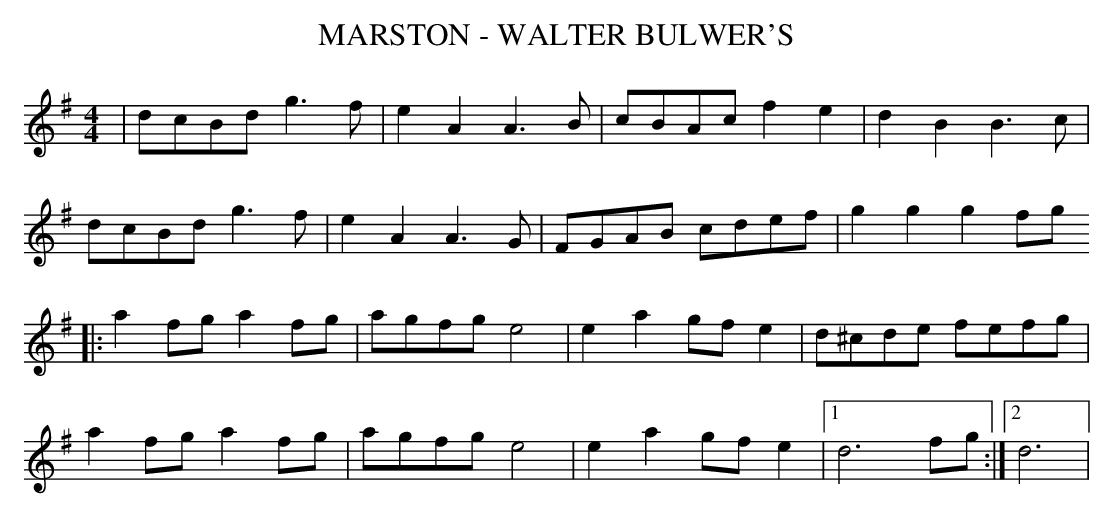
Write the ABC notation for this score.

X:1
T: MARSTON - WALTER BULWER'S
M: 4/4
L: 1/4
K: G
|d/c/B/d/g>f|eAA>B|c/B/A/c/fe|dBB>c|
d/c/B/d/g>f|eAA>G|F/G/A/B/ c/d/e/f/|gggf/g/
||:af/g/af/g/|a/g/f/g/ e2|eag/f/e|d/^c/d/e/ f/e/f/g/|
af/g/af/g/|a/g/f/g/e2|eag/f/e|1 d3f/g/:|2 d3|
